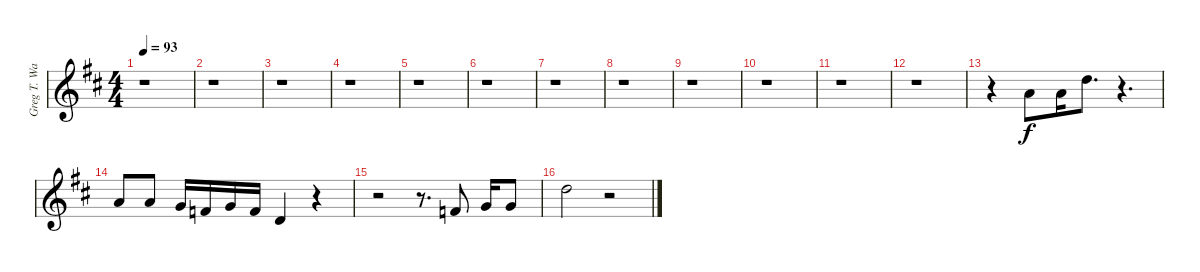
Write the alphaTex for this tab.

\track ("Greg T. Walker Vocals" "Greg T. Wa") {instrument piccolo}
\staff {score}
\tuning (E4 B3 G3 D3 A2 E2) {hide}
\ts (4 4)
\tempo 93
\clef g2
\ks bminor
r.1{dy f} |
r.1 |
r.1 |
r.1 |
r.1 |
r.1 |
r.1 |
r.1 |
r.1 |
r.1 |
r.1 |
r.1 |
r.4 10.2.8 10.2.16 10.1.8{d} r.4{d} |
10.2.8 10.2.8 8.2.16 10.3.16 8.2.16 10.3.16 7.3.4 r.4 |
r.2 r.8{d} 6.2.8 8.2.16 8.2.8 |
10.1.2 r.2
